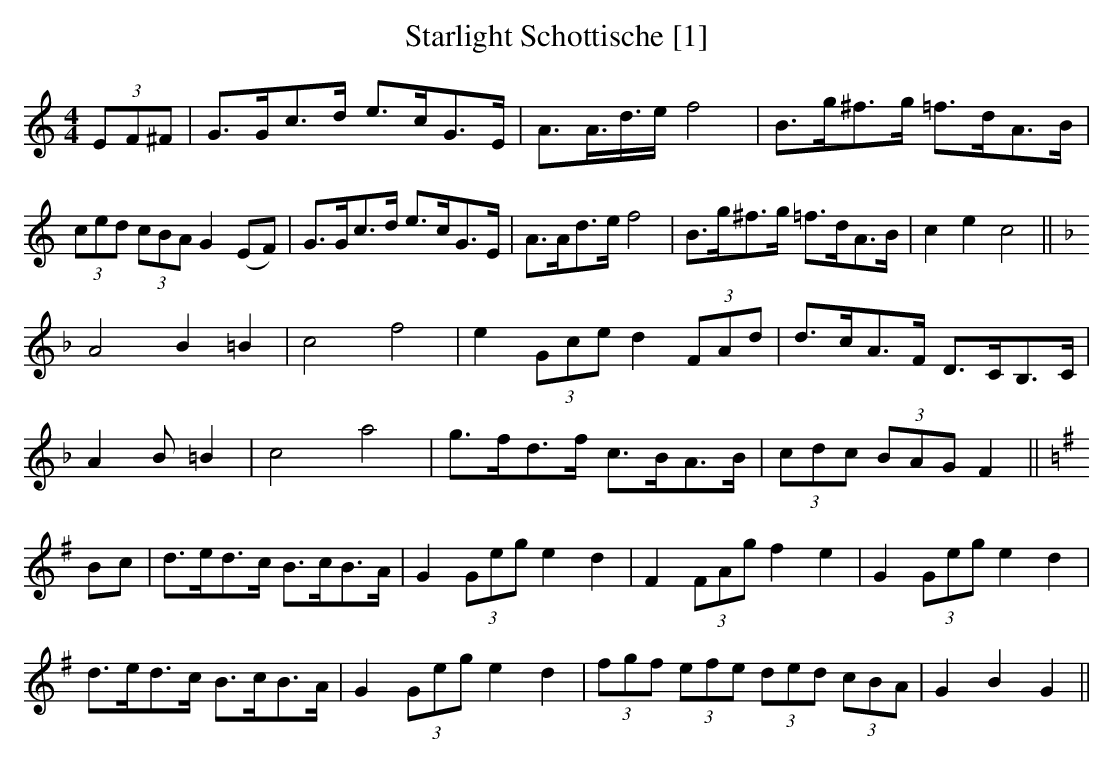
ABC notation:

X:1
T:Starlight Schottische [1]
M:4/4
L:1/8
K:C
(3EF^F | G>Gc>d e>cG>E | A>A>d>e f4 | B>g^f>g =f>dA>B |
(3ced (3cBA G2 (EF) | G>Gc>d e>cG>E | A>Ad>e f4 | B>g^f>g =f>dA>B | c2e2c4 ||
K:F
A4B2=B2 | c4f4 | e2 (3Gce d2 (3FAd | d>cA>F D>CB,>C |
A2B=B2 | c4a4  |g>fd>f c>BA>B | (3cdc (3BAG F2 ||
K:G
Bc | d>ed>c B>cB>A | G2 (3Geg e2d2 | F2 (3FAg f2e2 | G2 (3Geg e2d2 |
d>ed>c B>cB>A | G2 (3Geg e2d2 | (3fgf (3efe (3ded (3cBA | G2B2G2 ||
